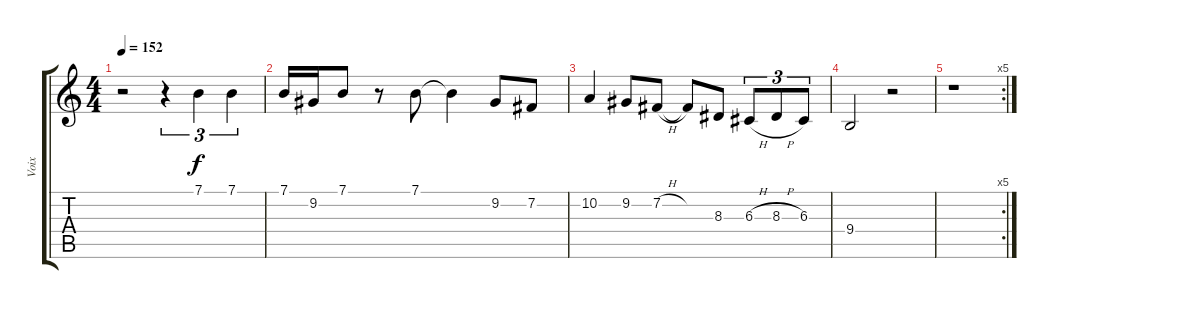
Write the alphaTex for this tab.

\track ("Voix" "Voix") {instrument accordion}
\staff {score tabs}
\tuning (E4 B3 G3 D3 A2 E2) {hide}
\ts (4 4)
\tempo 152
\clef g2
\ks c
r.2{dy f} r.4{tu (3 2)} 7.1.4{tu (3 2)} 7.1.4{tu (3 2)} |
7.1.16 9.2.16 7.1.8 r.8 7.1.8 7.1{t}.4 9.2.8 7.2.8 |
10.2.4 9.2.8 7.2{h}.8 7.2{t}.8 8.3.8 6.3{h}.8{tu (3 2)} 8.3{h}.8{tu (3 2)} 6.3.8{tu (3 2)} |
9.4.2 r.2 |
\rc 5
r.1
